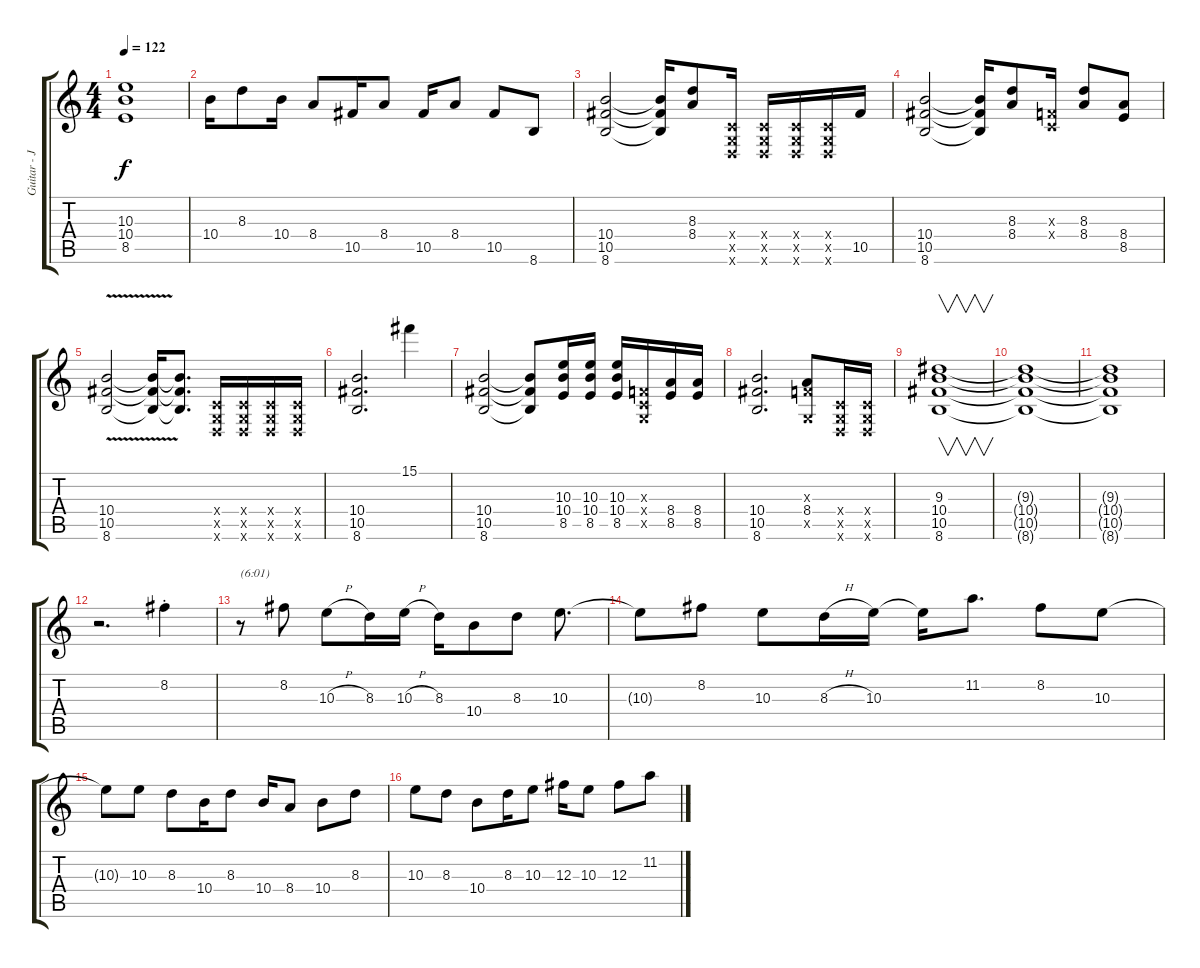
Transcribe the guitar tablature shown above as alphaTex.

\track ("Guitar - John Squire" "Guitar - J") {instrument distortionguitar}
\staff {score tabs}
\tuning (Eb4 Bb3 Gb3 Db3 Ab2 Eb2) {hide}
\ts (4 4)
\tempo 122
\clef g2
\ks c
(10.3{t} 10.4{t} 8.5{t}).1{dy f} |
10.4.16 8.3.8 10.4.16 8.4.8 10.5.16 8.4.8 10.5.16 8.4.8 10.5.8 8.6.8 |
(10.4 10.5 8.6).2 (10.4{t} 10.5{t} 8.6{t}).16 (8.3 8.4).8 (-1.4{x} -1.5{x} -1.6{x}).16 (-1.4{x} -1.5{x} -1.6{x}).16 (-1.4{x} -1.5{x} -1.6{x}).16 (-1.4{x} -1.5{x} -1.6{x}).16 10.5.16 |
(10.4 10.5 8.6).2 (10.4{t} 10.5{t} 8.6{t}).16 (8.3 8.4).8 (-1.3{x} -1.4{x}).16 (8.3 8.4).8 (8.4 8.5).8 |
(10.4{v} 10.5{v} 8.6{v}).2 (10.4{t} 10.5{t} 8.6{t}).16 (10.4{t} 10.5{t} 8.6{t}).8{d} (-1.4{x} -1.5{x} -1.6{x}).16 (-1.4{x} -1.5{x} -1.6{x}).16 (-1.4{x} -1.5{x} -1.6{x}).16 (-1.4{x} -1.5{x} -1.6{x}).16 |
(10.4 10.5 8.6).2{d} 15.1.4 |
(10.4 10.5 8.6).2 (10.4{t} 10.5{t} 8.6{t}).8 (10.3 10.4 8.5).16 (10.3 10.4 8.5).16 (10.3 10.4 8.5).16 (-1.3{x} -1.4{x} -1.5{x}).16 (8.4 8.5).16 (8.4 8.5).16 |
(10.4 10.5 8.6).2{d} (-1.3{x} 8.4 -1.5{x}).8 (-1.4{x} -1.5{x} -1.6{x}).16 (-1.4{x} -1.5{x} -1.6{x}).16 |
(9.3 10.4 10.5 8.6).1{v} |
(9.3{t} 10.4{t} 10.5{t} 8.6{t}).1 |
(9.3{t} 10.4{t} 10.5{t} 8.6{t}).1 |
r.2{d} 8.2{st}.4 |
r.8{txt "(6:01)"} 8.2.8 10.3{h}.8 8.3.16 10.3{h}.16 8.3.16 10.4.8 8.3.8 10.3.8{d} |
10.3{t}.8 8.2.8 10.3.8 8.3{h}.16 10.3.16 10.3{t}.16 11.2.8{d} 8.2.8 10.3.8 |
10.3{t}.8 10.3.8 8.3.8 10.4.16 8.3.8 10.4.16 8.4.8 10.4.8 8.3.8 |
10.3.8 8.3.8 10.4.8 8.3.16 10.3.8 12.3.16 10.3.8 12.3.8 11.2.8
